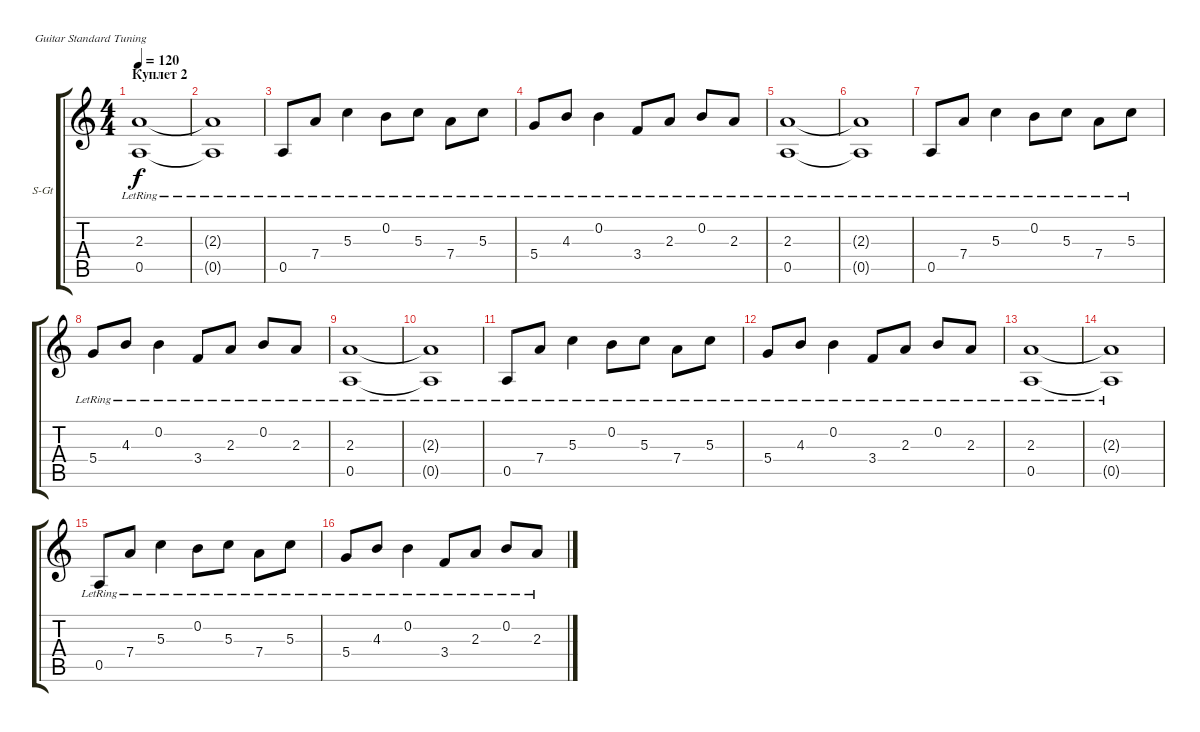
\defaultSystemsLayout 4
\bracketExtendMode groupsimilarinstruments
\firstSystemTrackNameOrientation horizontal
\otherSystemsTrackNameOrientation horizontal
\track ("Guitar R" "S-Gt") {instrument acousticguitarsteel}
\staff {score tabs}
\tuning (E4 B3 G3 D3 A2 E2)
\ts (4 4)
\section ("" "Куплет 2")
\tempo 120
\clef g2
\ks c
(2.3{lr} 0.5).1{dy f} |
(2.3{lr t} 0.5{t}).1 |
0.5{lr}.8 7.4{lr}.8 5.3{lr}.4 0.2{lr}.8 5.3{lr}.8 7.4{lr}.8 5.3{lr}.8 |
5.4{lr}.8 4.3{lr}.8 0.2{lr}.4 3.4{lr}.8 2.3{lr}.8 0.2{lr}.8 2.3{lr}.8 |
(2.3{lr} 0.5).1 |
(2.3{lr t} 0.5{t}).1 |
0.5{lr}.8 7.4{lr}.8 5.3{lr}.4 0.2{lr}.8 5.3{lr}.8 7.4{lr}.8 5.3{lr}.8 |
5.4{lr}.8 4.3{lr}.8 0.2{lr}.4 3.4{lr}.8 2.3{lr}.8 0.2{lr}.8 2.3{lr}.8 |
(2.3{lr} 0.5).1 |
(2.3{lr t} 0.5{t}).1 |
0.5{lr}.8 7.4{lr}.8 5.3{lr}.4 0.2{lr}.8 5.3{lr}.8 7.4{lr}.8 5.3{lr}.8 |
5.4{lr}.8 4.3{lr}.8 0.2{lr}.4 3.4{lr}.8 2.3{lr}.8 0.2{lr}.8 2.3{lr}.8 |
(2.3{lr} 0.5).1 |
(2.3{lr t} 0.5{t}).1 |
0.5{lr}.8 7.4{lr}.8 5.3{lr}.4 0.2{lr}.8 5.3{lr}.8 7.4{lr}.8 5.3{lr}.8 |
5.4{lr}.8 4.3{lr}.8 0.2{lr}.4 3.4{lr}.8 2.3{lr}.8 0.2{lr}.8 2.3{lr}.8
